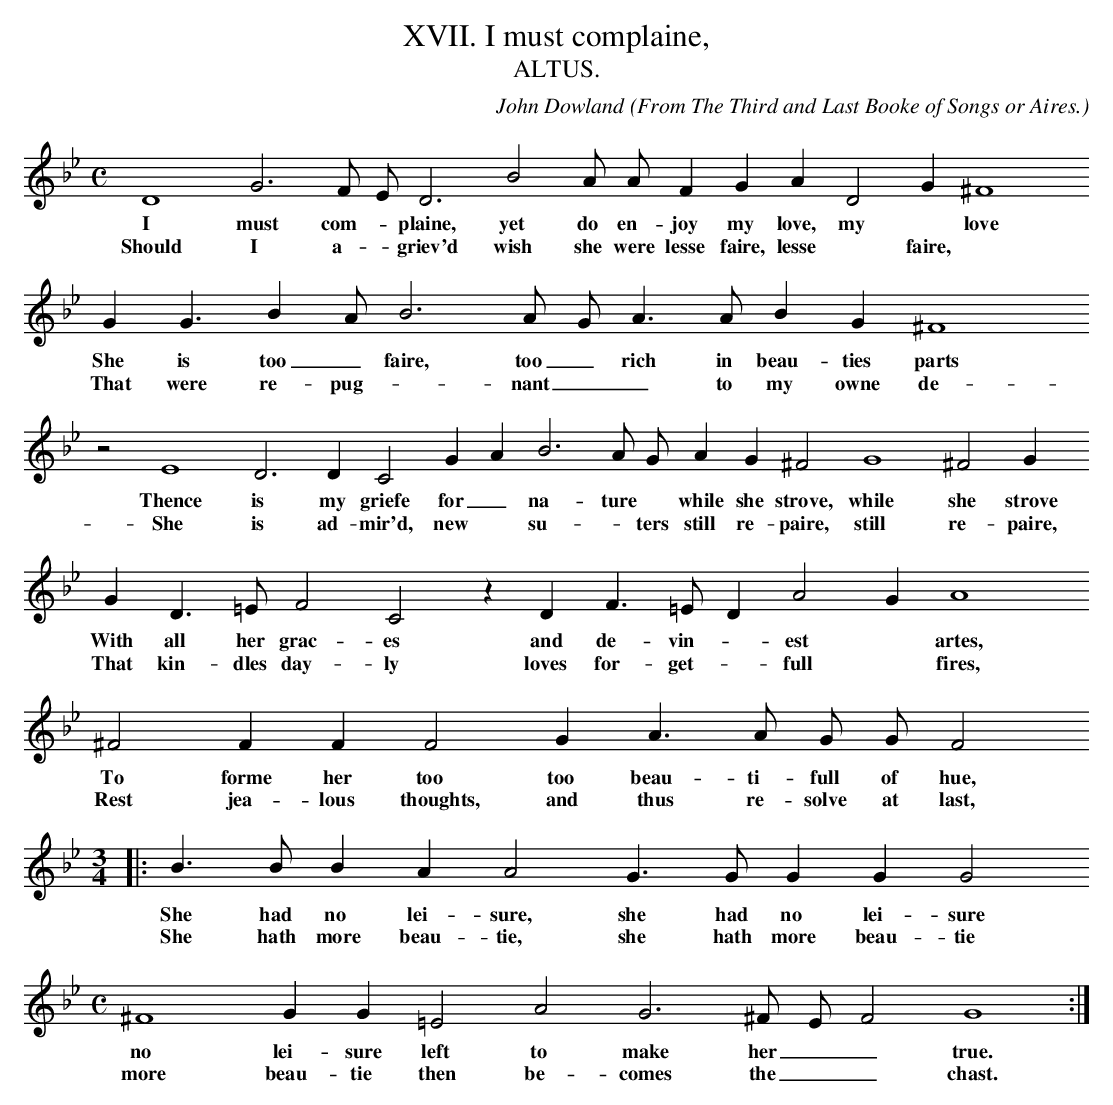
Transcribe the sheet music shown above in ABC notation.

X:1
T:XVII. I must complaine,
T:ALTUS.
C: John Dowland
O: From The Third and Last Booke of Songs or Aires.
O: Newly composed to sing to the Lute, Orpharion, or viols,
O: and a dialogue for a base and meane Lute with five voices to sing thereto.
M:C
L:1/4
K:G min
D4 G3 F/ E/ D3 B2 A/ A/ F G A D2 G ^F4
w: I must com- * plaine, yet do en- joy my love, my  * love
w: Should I a- * griev'd wish she were lesse faire, lesse * faire,
G G3/2 B A/ B3 A/ G/ A > A B G ^F4
w: She is too _ faire, too _ rich in beau- ties parts
w: That were re- pug- * nant _ _ to my owne de- sires,
z2 E4 D3 D C2 G A B3 A/ G/ A G ^F2 G4 ^F2 G
w: Thence is my griefe for _ na-  ture * while she strove, while she strove
w: She is ad- mir'd, new * su- * ters still re- paire, still re- paire,
G D > =E F2 C2 z D F > =E D A2 G A4
w: With all her grac- es and de- vin- * est * artes,
w: That kin- dles day- ly loves for- get- * full * fires,
^F2 F F F2 G A > A G/ G/ F2
w: To forme her too too beau- ti- full of hue,
w: Rest jea- lous thoughts, and thus re- solve at last,
M:3/4
|: B > B B A A2 G > G G G G2
w: She had no lei- sure, she had no lei- sure
w: She hath more beau- tie, she hath more beau- tie
M:C
^F4 G G =E2 A2 G3 ^F/ E/ F2 G4 :|
w:no lei- sure left to make her _ _ true.
w: more beau- tie then be- comes the _ _ chast.
